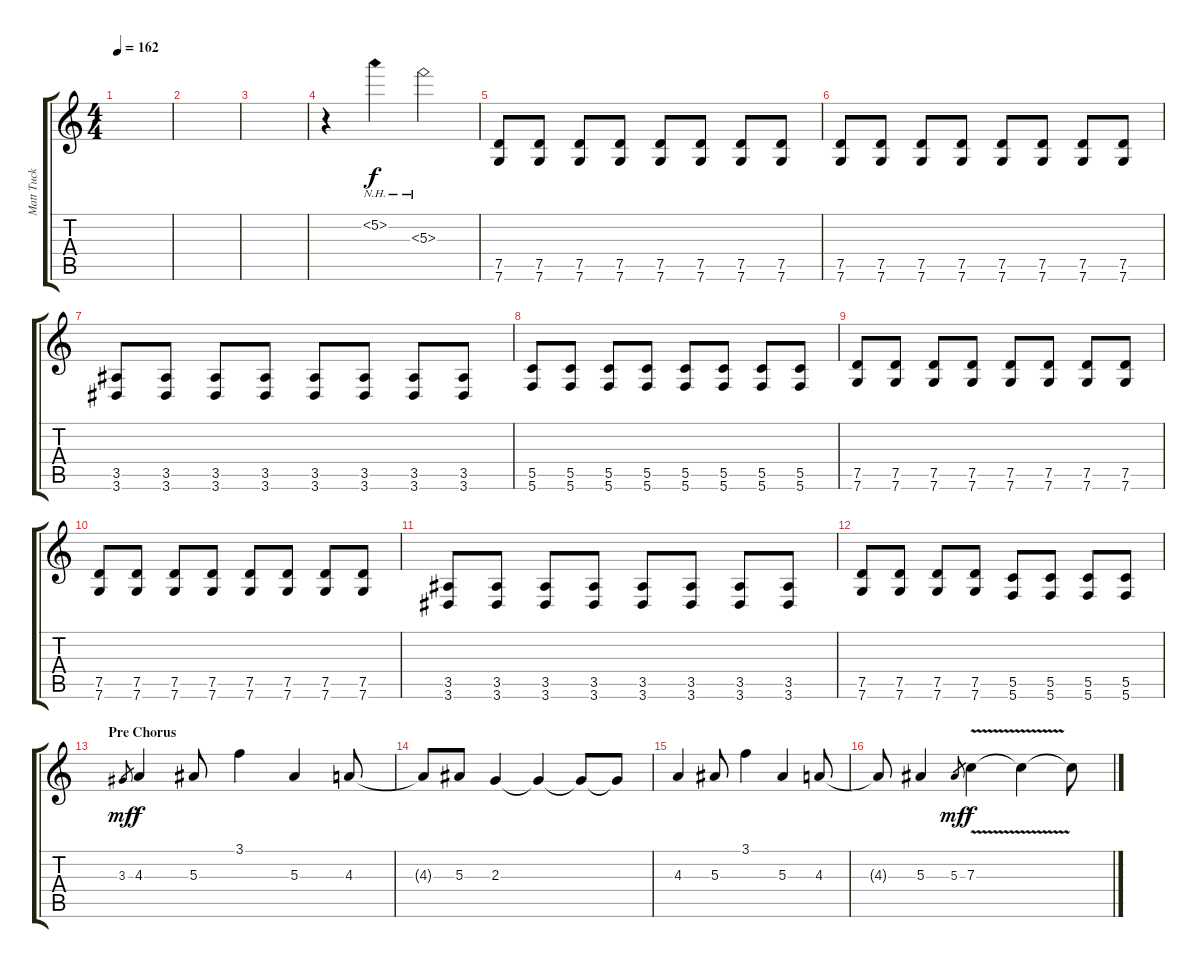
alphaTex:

\track ("Matt Tuck" "Matt Tuck") {instrument distortionguitar}
\staff {score tabs}
\tuning (D4 A3 F3 C3 G2 C2) {hide}
\ts (4 4)
\tempo 162
\clef g2
\ks c
|
|
|
r.4 5.2{nh}.4 5.3{nh}.2 |
(7.5 7.6).8 (7.5 7.6).8 (7.5 7.6).8 (7.5 7.6).8 (7.5 7.6).8 (7.5 7.6).8 (7.5 7.6).8 (7.5 7.6).8 |
(7.5 7.6).8 (7.5 7.6).8 (7.5 7.6).8 (7.5 7.6).8 (7.5 7.6).8 (7.5 7.6).8 (7.5 7.6).8 (7.5 7.6).8 |
(3.5 3.6).8 (3.5 3.6).8 (3.5 3.6).8 (3.5 3.6).8 (3.5 3.6).8 (3.5 3.6).8 (3.5 3.6).8 (3.5 3.6).8 |
(5.5 5.6).8 (5.5 5.6).8 (5.5 5.6).8 (5.5 5.6).8 (5.5 5.6).8 (5.5 5.6).8 (5.5 5.6).8 (5.5 5.6).8 |
(7.5 7.6).8 (7.5 7.6).8 (7.5 7.6).8 (7.5 7.6).8 (7.5 7.6).8 (7.5 7.6).8 (7.5 7.6).8 (7.5 7.6).8 |
(7.5 7.6).8 (7.5 7.6).8 (7.5 7.6).8 (7.5 7.6).8 (7.5 7.6).8 (7.5 7.6).8 (7.5 7.6).8 (7.5 7.6).8 |
(3.5 3.6).8 (3.5 3.6).8 (3.5 3.6).8 (3.5 3.6).8 (3.5 3.6).8 (3.5 3.6).8 (3.5 3.6).8 (3.5 3.6).8 |
(7.5 7.6).8 (7.5 7.6).8 (7.5 7.6).8 (7.5 7.6).8 (5.5 5.6).8 (5.5 5.6).8 (5.5 5.6).8 (5.5 5.6).8 |
\section ("" "Pre Chorus")
3.3.8{gr dy mf} 4.3.4{dy f volume 16} 5.3.8 3.1.4 5.3.4 4.3.8 |
4.3{t}.8 5.3.8 2.3.4 2.3{t}.4 2.3{t}.8 2.3{t}.8 |
4.3.4 5.3.8 3.1.4 5.3.4 4.3.8 |
4.3{t}.8 5.3.4 5.3.8{gr dy mf} 7.3{v}.4{dy f} 7.3{t}.4 7.3{t}.8
